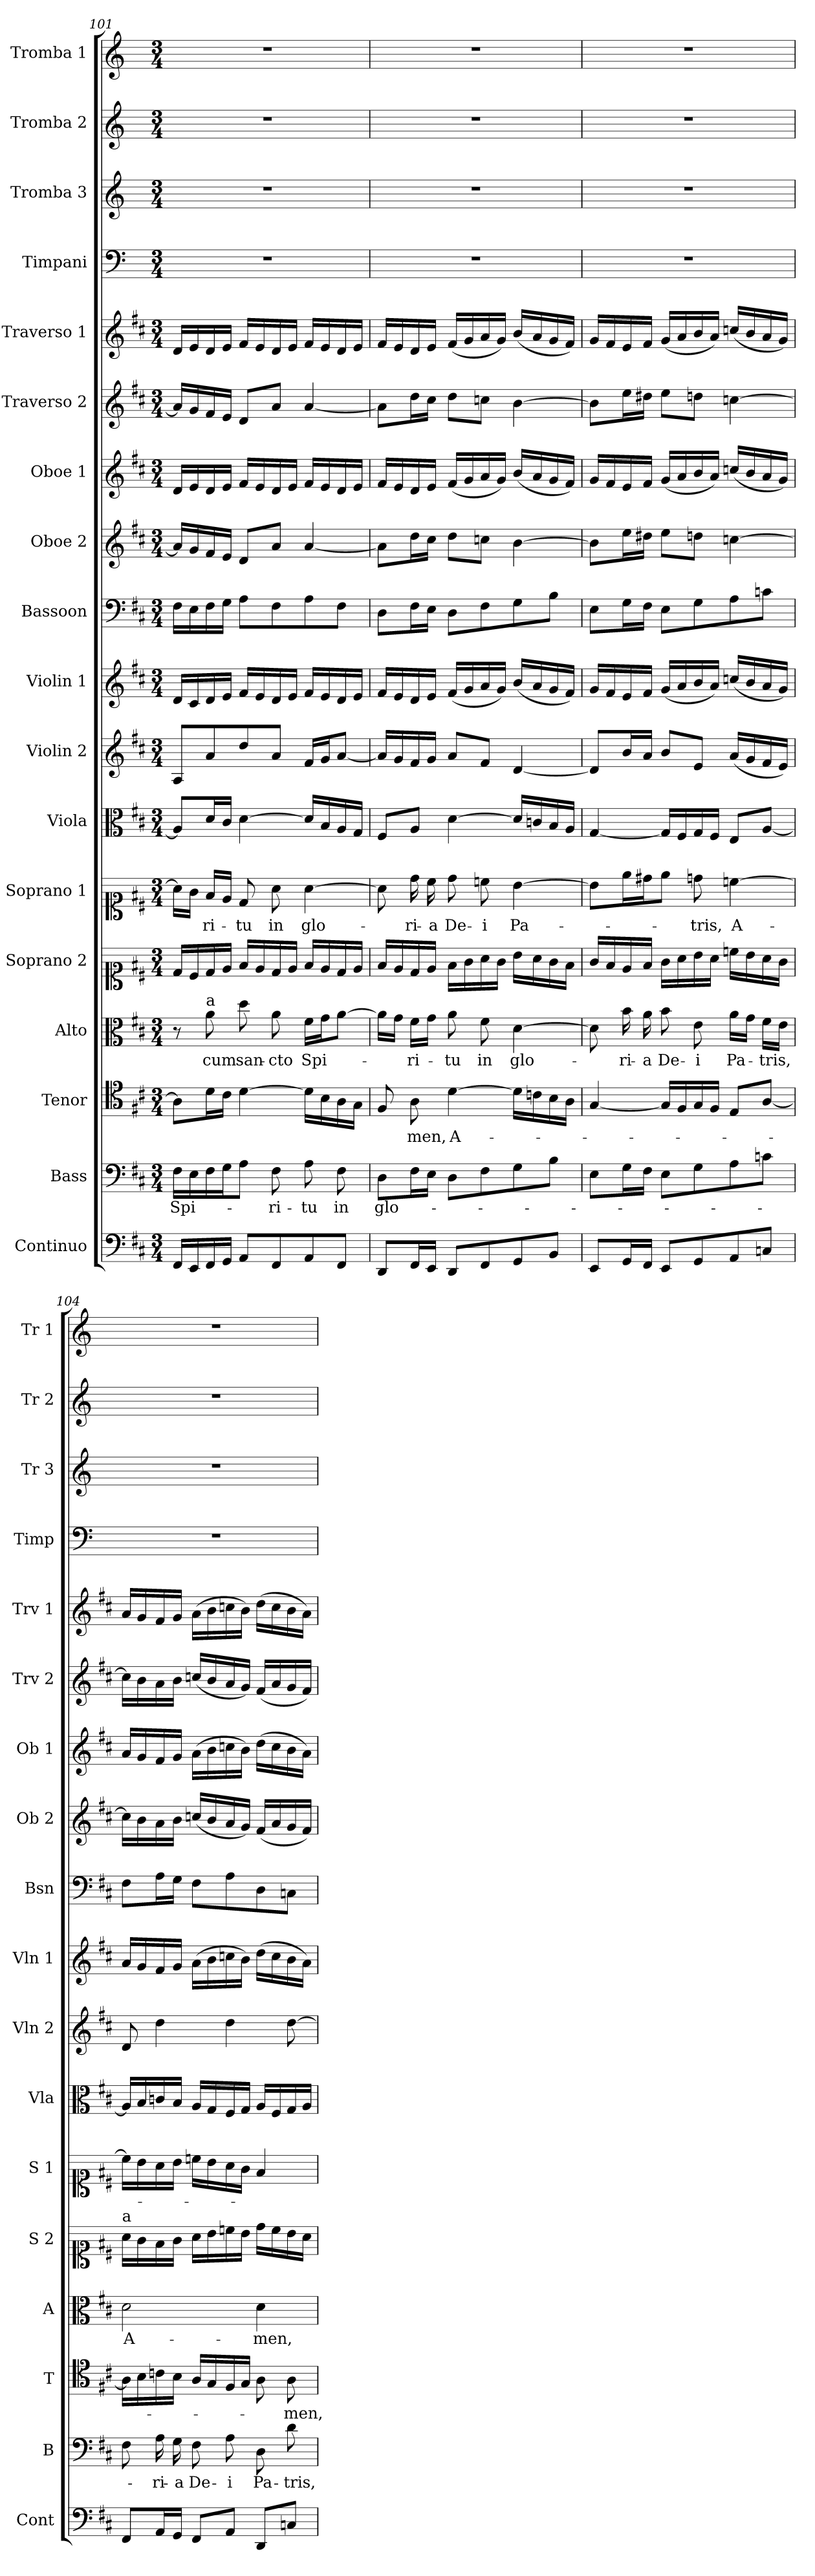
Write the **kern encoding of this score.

**kern	**kern	**text	**kern	**text	**kern	**text	**kern	**kern	**text	**kern	**kern	**kern	**kern	**kern	**kern	**kern	**kern	**kern	**kern	**kern	**kern
*part18	*part17	*part17	*part16	*part16	*part15	*part15	*part14	*part13	*part13	*part12	*part11	*part10	*part9	*part8	*part7	*part6	*part5	*part4	*part3	*part2	*part1
*staff18	*staff17	*staff17	*staff16	*staff16	*staff15	*staff15	*staff14	*staff13	*staff13	*staff12	*staff11	*staff10	*staff9	*staff8	*staff7	*staff6	*staff5	*staff4	*staff3	*staff2	*staff1
*I"Continuo	*I"Bass	*	*I"Tenor	*	*I"Alto	*	*I"Soprano 2	*I"Soprano 1	*	*I"Viola	*I"Violin 2	*I"Violin 1	*I"Bassoon	*I"Oboe 2	*I"Oboe 1	*I"Traverso 2	*I"Traverso 1	*I"Timpani	*I"Tromba 3	*I"Tromba 2	*I"Tromba 1
*I'Cont	*I'B	*	*I'T	*	*I'A	*	*I'S 2	*I'S 1	*	*I'Vla	*I'Vln 2	*I'Vln 1	*I'Bsn	*I'Ob 2	*I'Ob 1	*I'Trv 2	*I'Trv 1	*I'Timp	*I'Tr 3	*I'Tr 2	*I'Tr 1
*clefF4	*clefF4	*	*clefC4	*	*clefC3	*	*clefC1	*clefC1	*	*clefC3	*clefG2	*clefG2	*clefF4	*clefG2	*clefG2	*clefG2	*clefG2	*clefF4	*clefG2	*clefG2	*clefG2
*	*	*	*	*	*	*	*	*	*	*	*	*	*	*	*	*	*	*ITrd-1c-2	*ITrd-1c-2	*ITrd-1c-2	*ITrd-1c-2
*k[f#c#]	*k[f#c#]	*	*k[f#c#]	*	*k[f#c#]	*	*k[f#c#]	*k[f#c#]	*	*k[f#c#]	*k[f#c#]	*k[f#c#]	*k[f#c#]	*k[f#c#]	*k[f#c#]	*k[f#c#]	*k[f#c#]	*k[f#c#]	*k[f#c#]	*k[f#c#]	*k[f#c#]
*M3/4	*M3/4	*	*M3/4	*	*M3/4	*	*M3/4	*M3/4	*	*M3/4	*M3/4	*M3/4	*M3/4	*M3/4	*M3/4	*M3/4	*M3/4	*M3/4	*M3/4	*M3/4	*M3/4
=101	=101	=101	=101	=101	=101	=101	=101	=101	=101	=101	=101	=101	=101	=101	=101	=101	=101	=101	=101	=101	=101
!	!	!LO:LY:b	!	!	!	!	!	!	!	!	!	!	!	!	!	!	!	!	!	!	!
16FF#/LL	16F#\LL	Spi-	8A\L]	.	8r	.	16d/LL	16a\LL]	.	8A/L]	8A/L	16d/LL	16F#\LL	16a/LL]	16d/LL	16a/LL]	16d/LL	2.r	2.r	2.r	2.r
16EE/	16E\	.	.	.	.	.	16c#/	16g\JJ	.	.	.	16c#/	16E\	16g/	16e/	16g/	16e/	.	.	.	.
!	!	!	!	!	!LO:TX:a:t=a	!	!	!	!	!	!	!	!	!	!	!	!	!	!	!	!
!	!	!	!	!	!	!LO:LY:b	!	!	!LO:LY:b	!	!	!	!	!	!	!	!	!	!	!	!
16FF#/	16F#\	.	16d\L	.	8a\	cum	16d/	16f#/LL	-ri-	16d/L	8a/	16d/	16F#\	16f#/	16d/	16f#/	16d/	.	.	.	.
16GG/JJ	16G\J	.	16c#\JJ	.	.	.	16e/JJ	16e/JJ	.	16c#/JJ	.	16e/JJ	16G\JJ	16e/JJ	16e/JJ	16e/JJ	16e/JJ	.	.	.	.
!	!	!	!	!	!	!LO:LY:b	!	!	!LO:LY:b	!	!	!	!	!	!	!	!	!	!	!	!
8AA/L	8A\J	.	[4d\	.	8dd\	san-	16f#/LL	8d/	-tu	[4d\	8dd/	16f#/LL	8A\L	8d/L	16f#/LL	8d/L	16f#/LL	.	.	.	.
.	.	.	.	.	.	.	16e/	.	.	.	.	16e/	.	.	16e/	.	16e/	.	.	.	.
!	!	!LO:LY:b	!	!	!	!LO:LY:b	!	!	!LO:LY:b	!	!	!	!	!	!	!	!	!	!	!	!
8FF#/	8F#\	ri-	.	.	8a\	-cto	16d/	8a\	in	.	8a/J	16d/	8F#\	8a/J	16d/	8a/J	16d/	.	.	.	.
.	.	.	.	.	.	.	16e/JJ	.	.	.	.	16e/JJ	.	.	16e/JJ	.	16e/JJ	.	.	.	.
!	!	!LO:LY:b	!	!	!	!LO:LY:b	!	!	!LO:LY:b	!	!	!	!	!	!	!	!	!	!	!	!
8AA/	8A\	-tu	16d\LL]	.	16f#\LL	Spi-	16f#/LL	[4a\	glo-	16d/LL]	16f#/LL	16f#/LL	8A\	[4a/	16f#/LL	[4a/	16f#/LL	.	.	.	.
.	.	.	16B\	.	16g\J	.	16e/	.	.	16B/	16g/J	16e/	.	.	16e/	.	16e/	.	.	.	.
!	!	!LO:LY:b	!	!	!	!	!	!	!	!	!	!	!	!	!	!	!	!	!	!	!
8FF#/J	8F#\	in	16A\	.	[8a\J	.	16d/	.	.	16A/	[8a/J	16d/	8F#\J	.	16d/	.	16d/	.	.	.	.
.	.	.	16G\JJ	.	.	.	16e/JJ	.	.	16G/JJ	.	16e/JJ	.	.	16e/JJ	.	16e/JJ	.	.	.	.
=102	=102	=102	=102	=102	=102	=102	=102	=102	=102	=102	=102	=102	=102	=102	=102	=102	=102	=102	=102	=102	=102
!	!	!LO:LY:b	!	!	!	!	!	!	!	!	!	!	!	!	!	!	!	!	!	!	!
8DD/L	8D\L	glo-	8F#/	.	16a\LL]	.	16f#/LL	8a\]	.	8F#/L	16a/LL]	16f#/LL	8D\L	8a\L]	16f#/LL	8a\L]	16f#/LL	2.r	2.r	2.r	2.r
.	.	.	.	.	16g\JJ	.	16e/	.	.	.	16g/	16e/	.	.	16e/	.	16e/	.	.	.	.
!	!	!	!	!LO:LY:b	!	!LO:LY:b	!	!	!LO:LY:b	!	!	!	!	!	!	!	!	!	!	!	!
16FF#/L	16F#\L	.	8A\	-men,	16f#\LL	-ri-	16d/	16dd\	-ri-	8A/J	16f#/	16d/	16F#\L	16dd\L	16d/	16dd\L	16d/	.	.	.	.
!	!	!	!	!	!	!	!	!	!LO:LY:b	!	!	!	!	!	!	!	!	!	!	!	!
16EE/JJ	16E\JJ	.	.	.	16g\JJ	.	16e/JJ	16cc#\	-a	.	16g/JJ	16e/JJ	16E\JJ	16cc#\JJ	16e/JJ	16cc#\JJ	16e/JJ	.	.	.	.
!	!	!	!	!LO:LY:b	!	!LO:LY:b	!	!	!LO:LY:b	!	!	!	!	!	!	!	!	!	!	!	!
8DD/L	8D\L	.	[4d\	A-	8a\	-tu	16f#\LL	8dd\	De-	[4d\	8a/L	(16f#/LL	8D\L	8dd\L	(16f#/LL	8dd\L	(16f#/LL	.	.	.	.
.	.	.	.	.	.	.	16g\	.	.	.	.	16g/	.	.	16g/	.	16g/	.	.	.	.
!	!	!	!	!	!	!LO:LY:b	!	!	!LO:LY:b	!	!	!	!	!	!	!	!	!	!	!	!
8FF#/	8F#\	.	.	.	8f#\	in	16a\	8ccn\	-i	.	8f#/J	16a/	8F#\	8ccn\J	16a/	8ccn\J	16a/	.	.	.	.
.	.	.	.	.	.	.	16g\JJ	.	.	.	.	16g/JJ)	.	.	16g/JJ)	.	16g/JJ)	.	.	.	.
!	!	!	!	!	!	!LO:LY:b	!	!	!LO:LY:b	!	!	!	!	!	!	!	!	!	!	!	!
8GG/	8G\	.	16d\LL]	.	[4d\	glo-	16b\LL	[4b\	Pa-	16d/LL]	[4d/	(16b/LL	8G\	[4b\	(16b/LL	[4b\	(16b/LL	.	.	.	.
.	.	.	16cn\	.	.	.	16a\	.	.	16cn/	.	16a/	.	.	16a/	.	16a/	.	.	.	.
8BB/J	8B\J	.	16B\	.	.	.	16g\	.	.	16B/	.	16g/	8B\J	.	16g/	.	16g/	.	.	.	.
.	.	.	16A\JJ	.	.	.	16f#\JJ	.	.	16A/JJ	.	16f#/JJ)	.	.	16f#/JJ)	.	16f#/JJ)	.	.	.	.
=103	=103	=103	=103	=103	=103	=103	=103	=103	=103	=103	=103	=103	=103	=103	=103	=103	=103	=103	=103	=103	=103
8EE/L	8E\L	.	[4G/	.	8d\]	.	16g/LL	8b\L]	.	[4G/	8d/L]	16g/LL	8E\L	8b\L]	16g/LL	8b\L]	16g/LL	2.r	2.r	2.r	2.r
.	.	.	.	.	.	.	16f#/	.	.	.	.	16f#/	.	.	16f#/	.	16f#/	.	.	.	.
!	!	!	!	!	!	!LO:LY:b	!	!	!	!	!	!	!	!	!	!	!	!	!	!	!
16GG/L	16G\L	.	.	.	16b\	-ri-	16e/	16ee\L	.	.	16b/L	16e/	16G\L	16ee\L	16e/	16ee\L	16e/	.	.	.	.
!	!	!	!	!	!	!LO:LY:b	!	!	!	!	!	!	!	!	!	!	!	!	!	!	!
16FF#/JJ	16F#\JJ	.	.	.	16a\	-a	16f#/JJ	16dd#X\J	.	.	16a/JJ	16f#/JJ	16F#\JJ	16dd#X\JJ	16f#/JJ	16dd#X\JJ	16f#/JJ	.	.	.	.
!	!	!	!	!	!	!LO:LY:b	!	!	!	!	!	!	!	!	!	!	!	!	!	!	!
8EE/L	8E\L	.	16G/LL]	.	8b\	De-	16g\LL	8ee\J	.	16G/LL]	8b/L	(16g/LL	8E\L	8ee\L	(16g/LL	8ee\L	(16g/LL	.	.	.	.
.	.	.	16F#/	.	.	.	16a\	.	.	16F#/	.	16a/	.	.	16a/	.	16a/	.	.	.	.
!	!	!	!	!	!	!LO:LY:b	!	!	!LO:LY:b	!	!	!	!	!	!	!	!	!	!	!	!
8GG/	8G\	.	16G/	.	8e\	-i	16b\	8ddn\	-tris,	16G/	8e/J	16b/	8G\	8ddn\J	16b/	8ddn\J	16b/	.	.	.	.
.	.	.	16F#/JJ	.	.	.	16a\JJ	.	.	16F#/JJ	.	16a/JJ)	.	.	16a/JJ)	.	16a/JJ)	.	.	.	.
!	!	!	!	!	!	!LO:LY:b	!	!	!LO:LY:b	!	!	!	!	!	!	!	!	!	!	!	!
8AA/	8A\	.	8E/L	.	16a\LL	Pa-	16ccn\LL	[4ccn\	A-	8E/L	(16a/LL	(16ccn/LL	8A\	[4ccn\	(16ccn/LL	[4ccn\	(16ccn/LL	.	.	.	.
.	.	.	.	.	16g\JJ	.	16b\	.	.	.	16g/	16b/	.	.	16b/	.	16b/	.	.	.	.
!	!	!	!	!	!	!LO:LY:b	!	!	!	!	!	!	!	!	!	!	!	!	!	!	!
8Cn/J	8cn\J	.	[8A/J	.	16f#\LL	-tris,	16a\	.	.	[8A/J	16f#/	16a/	8cn\J	.	16a/	.	16a/	.	.	.	.
.	.	.	.	.	16e\JJ	.	16g\JJ	.	.	.	16e/JJ)	16g/JJ)	.	.	16g/JJ)	.	16g/JJ)	.	.	.	.
!!LO:PB:g=z
=104	=104	=104	=104	=104	=104	=104	=104	=104	=104	=104	=104	=104	=104	=104	=104	=104	=104	=104	=104	=104	=104
!	!	!	!	!	!	!	!LO:TX:a:t=a	!	!	!	!	!	!	!	!	!	!	!	!	!	!
!	!	!	!	!	!	!LO:LY:b	!	!	!	!	!	!	!	!	!	!	!	!	!	!	!
8FF#/L	8F#\	.	16A\LL]	.	2d\	A-	16a\LL	16cc\LL]	.	16A/LL]	8d/	16a/LL	8F#\L	16cc\LL]	16a/LL	16cc\LL]	16a/LL	2.r	2.r	2.r	2.r
.	.	.	16B\	.	.	.	16g\	16b\	.	16B/	.	16g/	.	16b\	16g/	16b\	16g/	.	.	.	.
!	!	!LO:LY:b	!	!	!	!	!	!	!	!	!	!	!	!	!	!	!	!	!	!	!
16AA/L	16A\	-ri-	16cn\	.	.	.	16f#\	16a\	.	16cn/	4dd\	16f#/	16A\L	16a\	16f#/	16a\	16f#/	.	.	.	.
!	!	!LO:LY:b	!	!	!	!	!	!	!	!	!	!	!	!	!	!	!	!	!	!	!
16GG/JJ	16G\	-a	16B\JJ	.	.	.	16g\JJ	16b\JJ	.	16B/JJ	.	16g/JJ	16G\JJ	16b\JJ	16g/JJ	16b\JJ	16g/JJ	.	.	.	.
!	!	!LO:LY:b	!	!	!	!	!	!	!	!	!	!	!	!	!	!	!	!	!	!	!
8FF#/L	8F#\	De-	16A/LL	.	.	.	16a\LL	16ccn\LL	.	16A/LL	.	(16a\LL	8F#\L	(16ccn/LL	(16a\LL	(16ccn/LL	(16a\LL	.	.	.	.
.	.	.	16G/	.	.	.	16b\	16b\	.	16G/	.	16b\	.	16b/	16b\	16b/	16b\	.	.	.	.
!	!	!LO:LY:b	!	!	!	!	!	!	!	!	!	!	!	!	!	!	!	!	!	!	!
8AA/J	8A\	-i	16F#/	.	.	.	16ccn\	16a\	.	16F#/	4dd\	16ccn\	8A\	16a/	16ccn\	16a/	16ccn\	.	.	.	.
.	.	.	16G/JJ	.	.	.	16b\JJ	16g\JJ	.	16G/JJ	.	16b\JJ)	.	16g/JJ)	16b\JJ)	16g/JJ)	16b\JJ)	.	.	.	.
!	!	!LO:LY:b	!	!	!	!LO:LY:b	!	!	!	!	!	!	!	!	!	!	!	!	!	!	!
8DD/L	8D\	Pa-	8A\	.	4d\	-men,	16dd\LL	4f#/	.	16A/LL	.	(16dd\LL	8D\	(16f#/LL	(16dd\LL	(16f#/LL	(16dd\LL	.	.	.	.
.	.	.	.	.	.	.	16cc\	.	.	16F#/	.	16cc\	.	16a/	16cc\	16a/	16cc\	.	.	.	.
!	!	!LO:LY:b	!	!LO:LY:b	!	!	!	!	!	!	!	!	!	!	!	!	!	!	!	!	!
8Cn/J	8d\	-tris,	8A\	men,	.	.	16b\	.	.	16G/	[8dd\	16b\	8Cn\J	16g/	16b\	16g/	16b\	.	.	.	.
.	.	.	.	.	.	.	16a\JJ	.	.	16A/JJ	.	16a\JJ)	.	16f#/JJ)	16a\JJ)	16f#/JJ)	16a\JJ)	.	.	.	.
=	=	=	=	=	=	=	=	=	=	=	=	=	=	=	=	=	=	=	=	=	=
*-	*-	*-	*-	*-	*-	*-	*-	*-	*-	*-	*-	*-	*-	*-	*-	*-	*-	*-	*-	*-	*-
